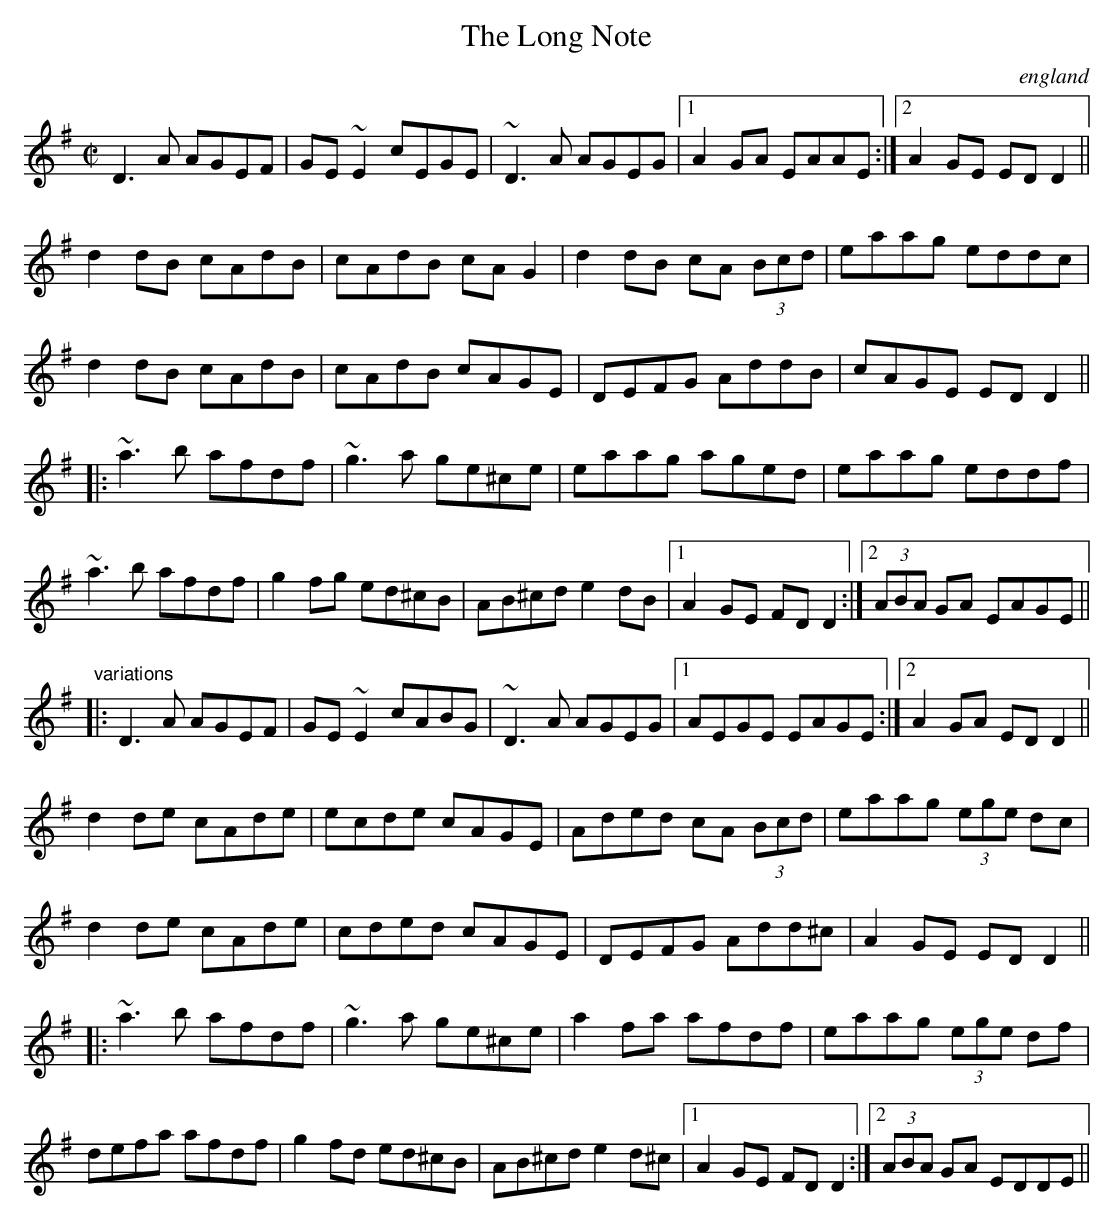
X:1
T:Long Note, The
O:england
M:C|
K:Dmix
D3A AGEF|GE~E2 cEGE|~D3A AGEG|1 A2GA EAAE:|2 A2GE EDD2||
d2dB cAdB|cAdB cAG2|d2dB cA (3Bcd|eaag eddc|
d2dB cAdB|cAdB cAGE|DEFG AddB|cAGE EDD2||
|:~a3b afdf|~g3a ge^ce|eaag aged|eaag eddf|
~a3b afdf|g2fg ed^cB|AB^cd e2dB|1 A2GE FDD2:|2 (3ABA GA EAGE||
"variations"
|:D3A AGEF|GE~E2 cABG|~D3A AGEG|1 AEGE EAGE:|2 A2GA EDD2||
d2de cAde|ecde cAGE|Aded cA (3Bcd|eaag (3ege dc|
d2de cAde|cded cAGE|DEFG Add^c|A2GE EDD2||
|:~a3b afdf|~g3a ge^ce|a2fa afdf|eaag (3ege df|
defa afdf|g2fd ed^cB|AB^cd e2d^c|1 A2GE FDD2:|2 (3ABA GA EDDE||
